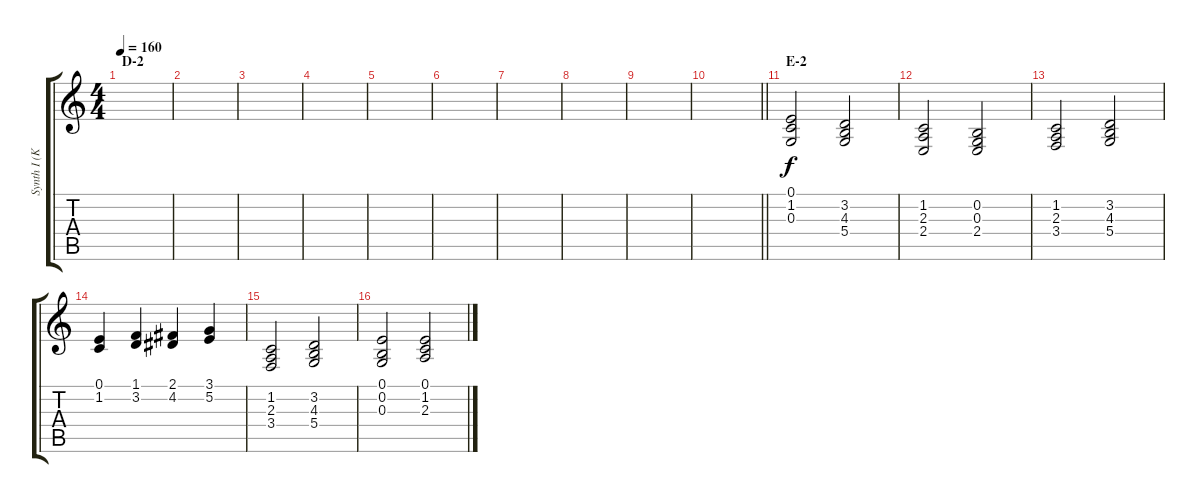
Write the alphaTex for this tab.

\track ("Synth I (Kotobuki Tsumugi)" "Synth I (K") {instrument drawbarorgan}
\staff {score tabs}
\tuning (E4 B3 G3 D3 A2 E2) {hide}
\ts (4 4)
\section ("" "D-2")
\tempo 160
\clef g2
\ks c
|
|
|
|
|
|
|
|
|
\barLineRight lightlight
|
\section ("" "E-2")
(0.1 1.2 0.3).2 (3.2 4.3 5.4).2 |
(1.2 2.3 2.4).2 (0.2 0.3 2.4).2 |
(1.2 2.3 3.4).2 (3.2 4.3 5.4).2 |
(0.1 1.2).4 (1.1 3.2).4 (2.1 4.2).4 (3.1 5.2).4 |
(1.2 2.3 3.4).2 (3.2 4.3 5.4).2 |
(0.1 0.2 0.3).2 (0.1 1.2 2.3).2
